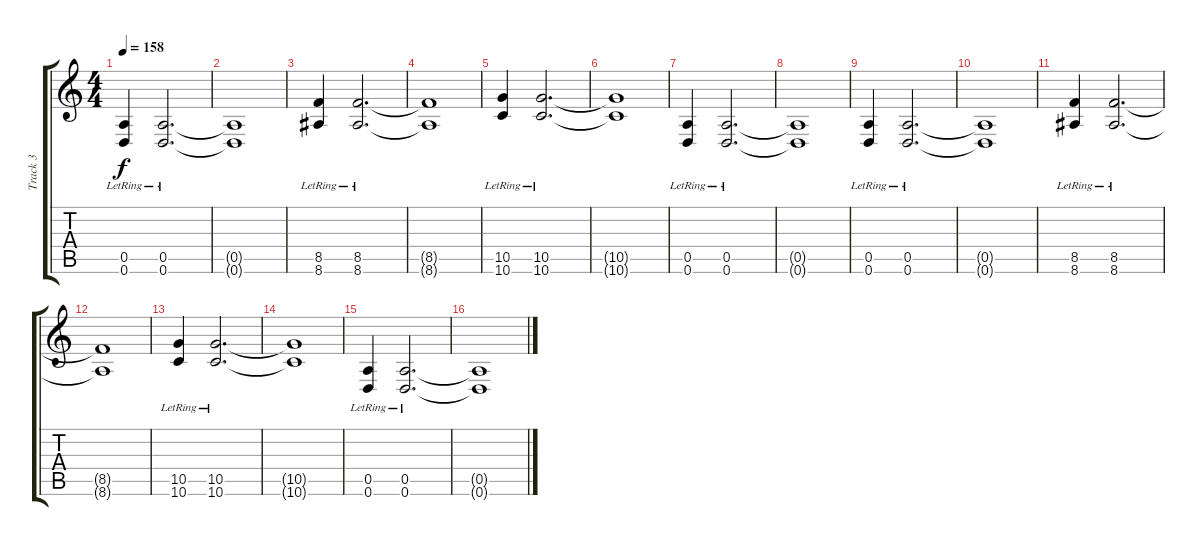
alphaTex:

\track ("Track 3" "Track 3") {instrument overdrivenguitar}
\staff {score tabs}
\tuning (E4 B3 G3 D3 A2 D2) {hide}
\ts (4 4)
\tempo 158
\clef g2
\ks c
(0.5 0.6{lr}).4{dy f} (0.5{lr} 0.6{lr}).2{d} |
(0.5{t} 0.6{t}).1 |
(8.5 8.6{lr}).4 (8.5{lr} 8.6{lr}).2{d} |
(8.5{t} 8.6{t}).1 |
(10.5 10.6{lr}).4 (10.5{lr} 10.6{lr}).2{d} |
(10.5{t} 10.6{t}).1 |
(0.5 0.6{lr}).4 (0.5{lr} 0.6{lr}).2{d} |
(0.5{t} 0.6{t}).1 |
(0.5 0.6{lr}).4 (0.5{lr} 0.6{lr}).2{d} |
(0.5{t} 0.6{t}).1 |
(8.5 8.6{lr}).4 (8.5{lr} 8.6{lr}).2{d} |
(8.5{t} 8.6{t}).1 |
(10.5 10.6{lr}).4 (10.5{lr} 10.6{lr}).2{d} |
(10.5{t} 10.6{t}).1 |
(0.5 0.6{lr}).4 (0.5{lr} 0.6{lr}).2{d} |
(0.5{t} 0.6{t}).1
